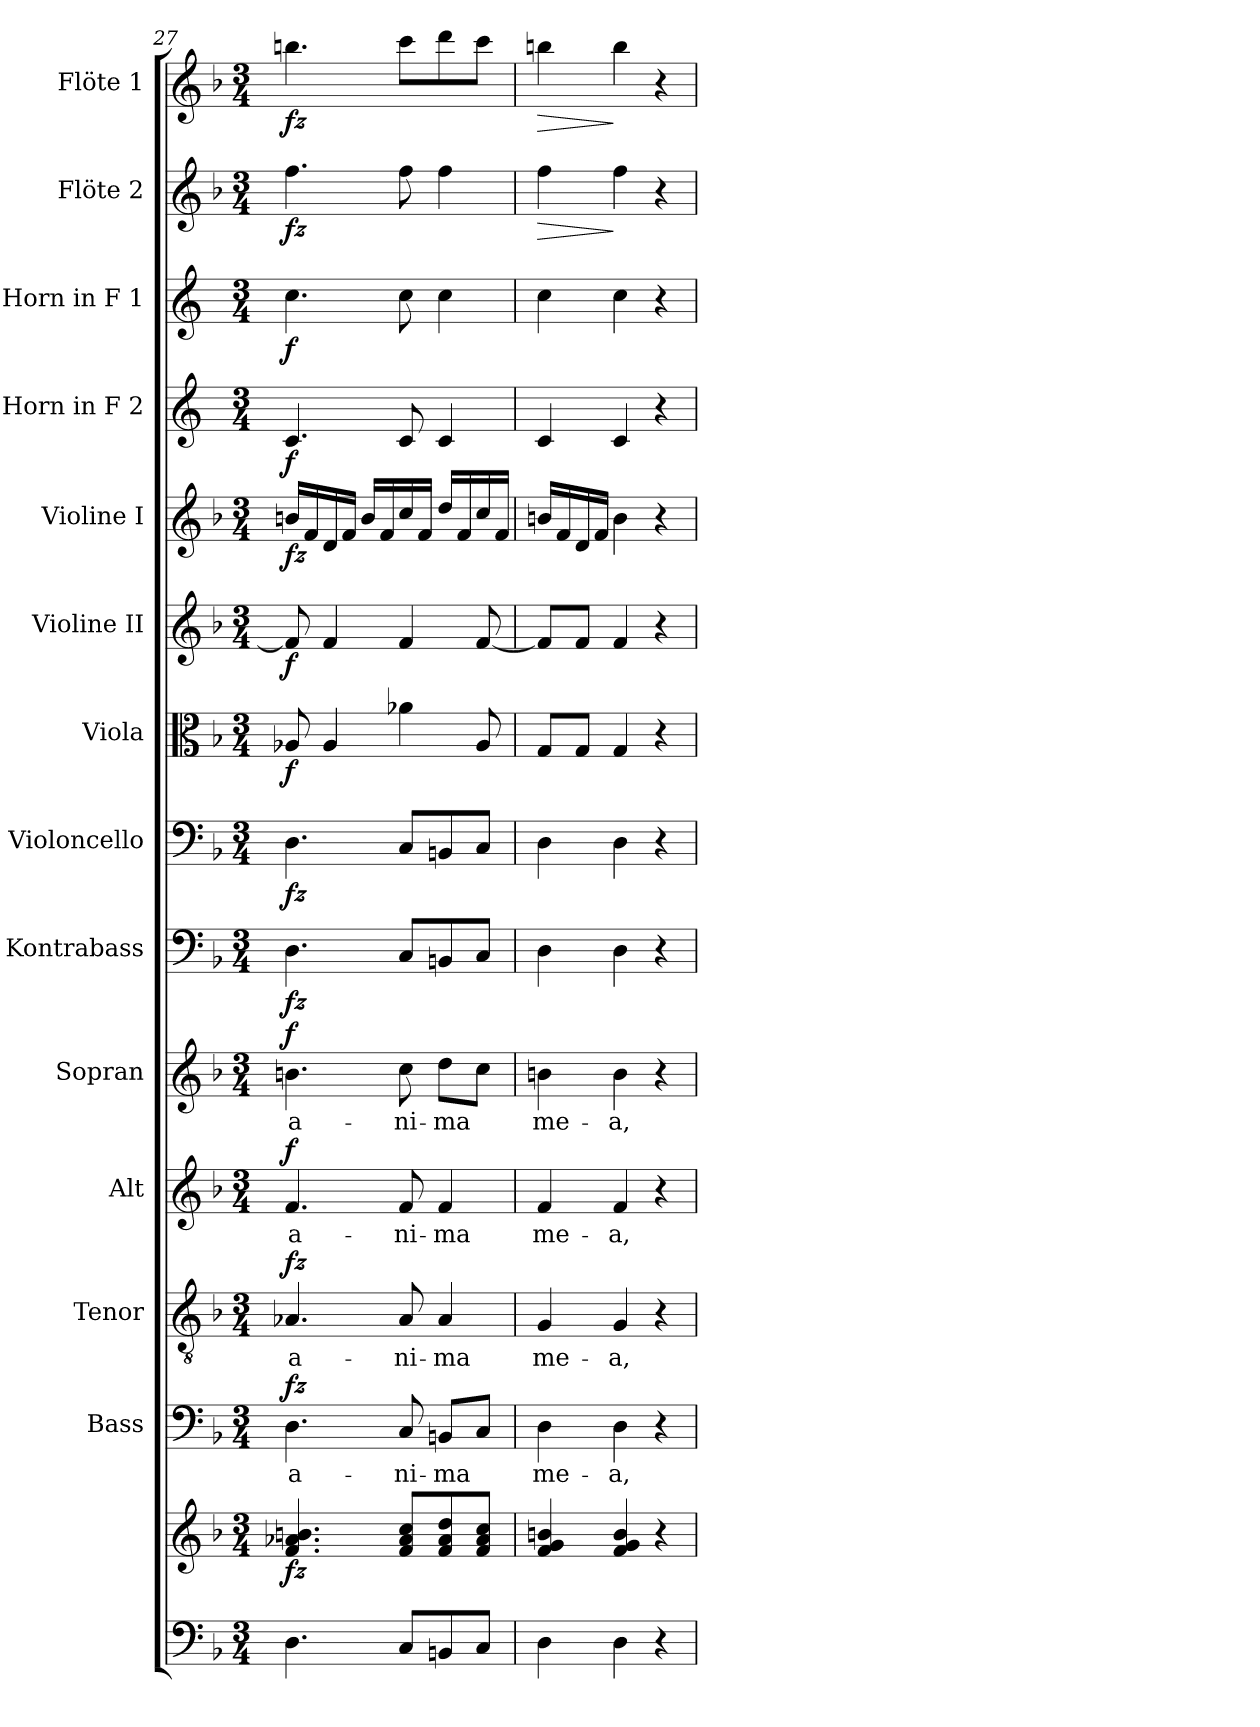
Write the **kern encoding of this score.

**kern	**kern	**dynam	**kern	**text	**dynam	**kern	**text	**dynam	**kern	**text	**dynam	**kern	**text	**dynam	**kern	**dynam	**kern	**dynam	**kern	**dynam	**kern	**dynam	**kern	**dynam	**kern	**dynam	**kern	**dynam	**kern	**dynam	**kern	**dynam
*part14	*part14	*part14	*part13	*part13	*part13	*part12	*part12	*part12	*part11	*part11	*part11	*part10	*part10	*part10	*part9	*part9	*part8	*part8	*part7	*part7	*part6	*part6	*part5	*part5	*part4	*part4	*part3	*part3	*part2	*part2	*part1	*part1
*staff15	*staff14	*staff14/15	*staff13	*staff13	*staff13	*staff12	*staff12	*staff12	*staff11	*staff11	*staff11	*staff10	*staff10	*staff10	*staff9	*staff9	*staff8	*staff8	*staff7	*staff7	*staff6	*staff6	*staff5	*staff5	*staff4	*staff4	*staff3	*staff3	*staff2	*staff2	*staff1	*staff1
*	*	*	*I"Bass	*	*	*I"Tenor	*	*	*I"Alt	*	*	*I"Sopran	*	*	*I"Kontrabass	*	*I"Violoncello	*	*I"Viola	*	*I"Violine II	*	*I"Violine I	*	*I"Horn in F 2	*	*I"Horn in F 1	*	*I"Flöte 2	*	*I"Flöte 1	*
*	*	*	*I'B.	*	*	*I'T.	*	*	*I'A.	*	*	*I'S.	*	*	*I'Kb.	*	*I'Vc.	*	*I'Vla.	*	*I'Vl. II	*	*I'Vl. I	*	*	*	*	*	*I'Fl. 2	*	*I'Fl. 1	*
*clefF4	*clefG2	*	*clefF4	*	*	*clefGv2	*	*	*clefG2	*	*	*clefG2	*	*	*clefF4	*	*clefF4	*	*clefC3	*	*clefG2	*	*clefG2	*	*clefG2	*	*clefG2	*	*clefG2	*	*clefG2	*
*	*	*	*	*	*	*	*	*	*	*	*	*	*	*	*ITrd7c12	*	*	*	*	*	*	*	*	*	*ITrd4c7	*	*ITrd4c7	*	*	*	*	*
*k[b-]	*k[b-]	*	*k[b-]	*	*	*k[b-]	*	*	*k[b-]	*	*	*k[b-]	*	*	*k[b-]	*	*k[b-]	*	*k[b-]	*	*k[b-]	*	*k[b-]	*	*k[b-]	*	*k[b-]	*	*k[b-]	*	*k[b-]	*
*F:	*F:	*	*F:	*	*	*F:	*	*	*F:	*	*	*F:	*	*	*F:	*	*F:	*	*F:	*	*F:	*	*F:	*	*F:	*	*F:	*	*F:	*	*F:	*
*M3/4	*M3/4	*	*M3/4	*	*	*M3/4	*	*	*M3/4	*	*	*M3/4	*	*	*M3/4	*	*M3/4	*	*M3/4	*	*M3/4	*	*M3/4	*	*M3/4	*	*M3/4	*	*M3/4	*	*M3/4	*
=27	=27	=27	=27	=27	=27	=27	=27	=27	=27	=27	=27	=27	=27	=27	=27	=27	=27	=27	=27	=27	=27	=27	=27	=27	=27	=27	=27	=27	=27	=27	=27	=27
!	!	!LO:DY:b	!	!LO:LY:b	!LO:DY:a	!	!LO:LY:b	!LO:DY:a	!	!LO:LY:b	!LO:DY:a	!	!LO:LY:b	!LO:DY:a	!	!LO:DY:b	!	!LO:DY:b	!	!LO:DY:b	!	!LO:DY:b	!	!LO:DY:b	!	!LO:DY:b	!	!LO:DY:b	!	!LO:DY:b	!	!LO:DY:b
4.D\	4.f/ 4.a-X/ 4.bn/	fz	4.D\	a-	fz	4.A-X/	a-	fz	4.f/	a-	f	4.bn\	a-	f	4.DD\	fz	4.D\	fz	8A-X/	f	8f/]	f	16bn/LL	fz	4.F/	f	4.f\	f	4.ff\	fz	4.bbn\	fz
.	.	.	.	.	.	.	.	.	.	.	.	.	.	.	.	.	.	.	.	.	.	.	16f/	.	.	.	.	.	.	.	.	.
.	.	.	.	.	.	.	.	.	.	.	.	.	.	.	.	.	.	.	4A-/	.	4f/	.	16d/	.	.	.	.	.	.	.	.	.
.	.	.	.	.	.	.	.	.	.	.	.	.	.	.	.	.	.	.	.	.	.	.	16f/JJ	.	.	.	.	.	.	.	.	.
.	.	.	.	.	.	.	.	.	.	.	.	.	.	.	.	.	.	.	.	.	.	.	16b/LL	.	.	.	.	.	.	.	.	.
.	.	.	.	.	.	.	.	.	.	.	.	.	.	.	.	.	.	.	.	.	.	.	16f/	.	.	.	.	.	.	.	.	.
!	!	!	!	!LO:LY:b	!	!	!LO:LY:b	!	!	!LO:LY:b	!	!	!LO:LY:b	!	!	!	!	!	!	!	!	!	!	!	!	!	!	!	!	!	!	!
8C/L	8f/ 8a-/ 8cc/L	.	8C/	-ni-	.	8A-/	-ni-	.	8f/	-ni-	.	8cc\	-ni-	.	8CC/L	.	8C/L	.	4a-X\	.	4f/	.	16cc/	.	8F/	.	8f\	.	8ff\	.	8ccc\L	.
.	.	.	.	.	.	.	.	.	.	.	.	.	.	.	.	.	.	.	.	.	.	.	16f/JJ	.	.	.	.	.	.	.	.	.
!	!	!	!	!LO:LY:b	!	!	!LO:LY:b	!	!	!LO:LY:b	!	!	!LO:LY:b	!	!	!	!	!	!	!	!	!	!	!	!	!	!	!	!	!	!	!
8BBn/	8f/ 8a-/ 8dd/	.	8BBn/L	-ma	.	4A-/	-ma	.	4f/	-ma	.	8dd\L	-ma	.	8BBBn/	.	8BBn/	.	.	.	.	.	16dd/LL	.	4F/	.	4f\	.	4ff\	.	8ddd\	.
.	.	.	.	.	.	.	.	.	.	.	.	.	.	.	.	.	.	.	.	.	.	.	16f/	.	.	.	.	.	.	.	.	.
8C/J	8f/ 8a-/ 8cc/J	.	8C/J	.	.	.	.	.	.	.	.	8cc\J	.	.	8CC/J	.	8C/J	.	8A-/	.	[8f/	.	16cc/	.	.	.	.	.	.	.	8ccc\J	.
.	.	.	.	.	.	.	.	.	.	.	.	.	.	.	.	.	.	.	.	.	.	.	16f/JJ	.	.	.	.	.	.	.	.	.
=28	=28	=28	=28	=28	=28	=28	=28	=28	=28	=28	=28	=28	=28	=28	=28	=28	=28	=28	=28	=28	=28	=28	=28	=28	=28	=28	=28	=28	=28	=28	=28	=28
!	!	!	!	!LO:LY:b	!	!	!LO:LY:b	!	!	!LO:LY:b	!	!	!LO:LY:b	!	!	!	!	!	!	!	!	!	!	!	!	!	!	!	!	!LO:HP:b	!	!LO:HP:b
4D\	4f/ 4g/ 4bn/	.	4D\	me-	.	4G/	me-	.	4f/	me-	.	4bn\	me-	.	4DD\	.	4D\	.	8G/L	.	8f/L]	.	16bn/LL	.	4F/	.	4f\	.	4ff\	>	4bbn\	>
.	.	.	.	.	.	.	.	.	.	.	.	.	.	.	.	.	.	.	.	.	.	.	16f/	.	.	.	.	.	.	.	.	.
.	.	.	.	.	.	.	.	.	.	.	.	.	.	.	.	.	.	.	8G/J	.	8f/J	.	16d/	.	.	.	.	.	.	.	.	.
.	.	.	.	.	.	.	.	.	.	.	.	.	.	.	.	.	.	.	.	.	.	.	16f/JJ	.	.	.	.	.	.	.	.	.
!	!	!	!	!LO:LY:b	!	!	!LO:LY:b	!	!	!LO:LY:b	!	!	!LO:LY:b	!	!	!	!	!	!	!	!	!	!	!	!	!	!	!	!	!	!	!
4D\	4f/ 4g/ 4b/	.	4D\	-a,	.	4G/	-a,	.	4f/	-a,	.	4b\	-a,	.	4DD\	.	4D\	.	4G/	.	4f/	.	4b\	.	4F/	.	4f\	.	4ff\	]	4bb\	]
4r	4r	.	4r	.	.	4r	.	.	4r	.	.	4r	.	.	4r	.	4r	.	4r	.	4r	.	4r	.	4r	.	4r	.	4r	.	4r	.
=	=	=	=	=	=	=	=	=	=	=	=	=	=	=	=	=	=	=	=	=	=	=	=	=	=	=	=	=	=	=	=	=
*-	*-	*-	*-	*-	*-	*-	*-	*-	*-	*-	*-	*-	*-	*-	*-	*-	*-	*-	*-	*-	*-	*-	*-	*-	*-	*-	*-	*-	*-	*-	*-	*-
